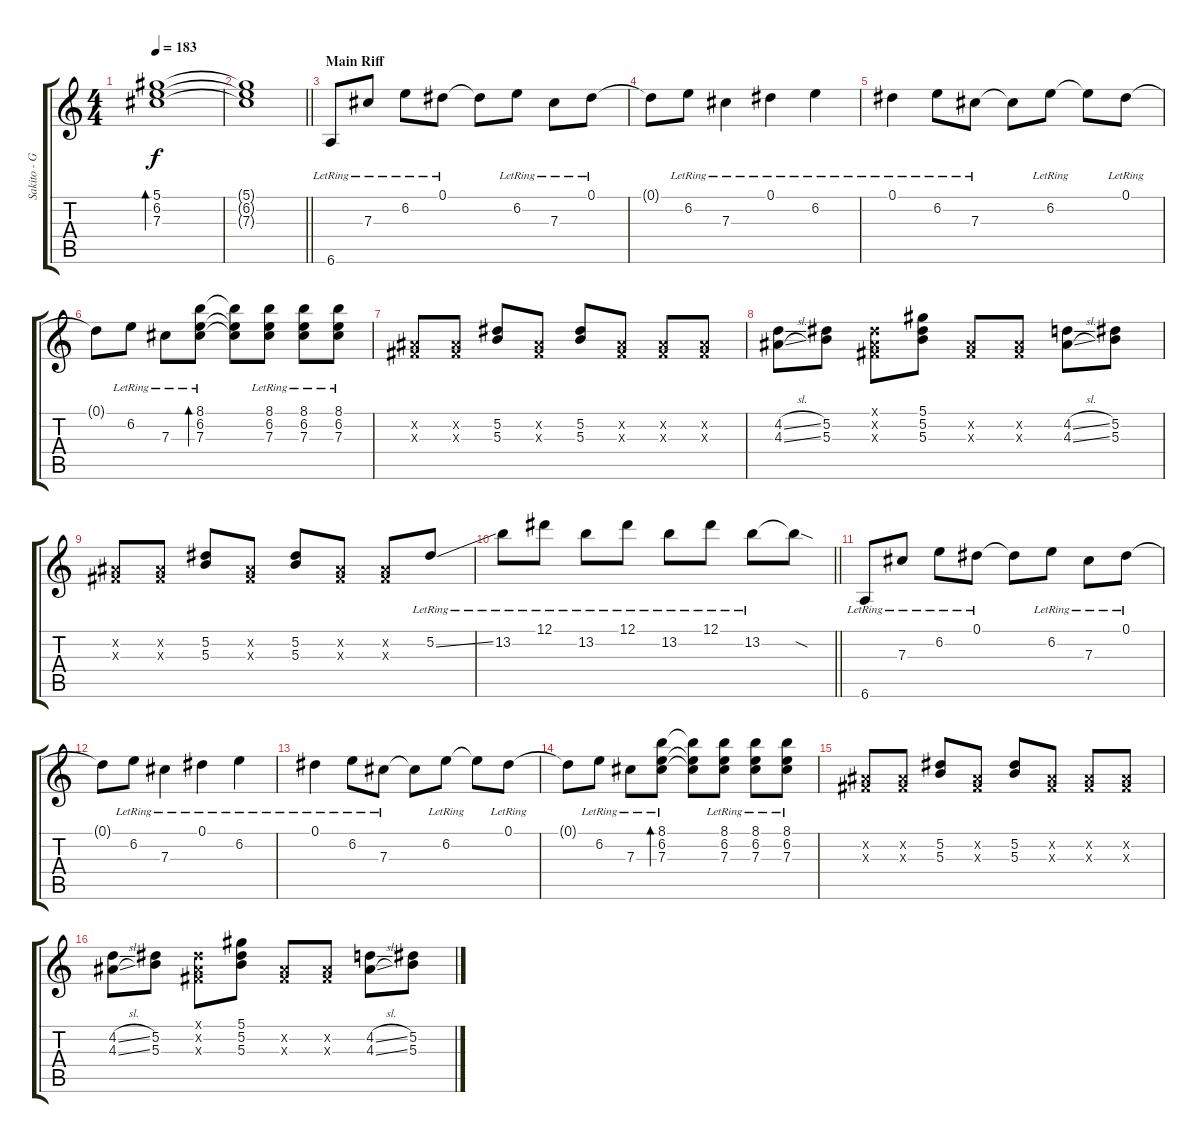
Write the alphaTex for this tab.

\track ("Sakito - Guitar 1" "Sakito - G") {instrument electricguitarjazz}
\staff {score tabs}
\tuning (Eb4 Bb3 Gb3 Db3 Ab2 Eb2) {hide}
\ts (4 4)
\tempo 183
\clef g2
\ks c
(5.1 6.2 7.3).1{bd 480 dy f} |
\barLineRight lightlight
(5.1{t} 6.2{t} 7.3{t}).1 |
\section ("" "Main Riff")
6.6{lr}.8 7.3{lr}.8 6.2{lr}.8 0.1{lr}.8 0.1{t}.8 6.2{lr}.8 7.3{lr}.8 0.1{lr}.8 |
0.1{t}.8 6.2{lr}.8 7.3{lr}.4 0.1{lr}.4 6.2{lr}.4 |
0.1{lr}.4 6.2{lr}.8 7.3{lr}.8 7.3{t}.8 6.2{lr}.8 6.2{t}.8 0.1{lr}.8 |
0.1{t}.8 6.2{lr}.8 7.3{lr}.8 (8.1{lr} 6.2{lr} 7.3{lr}).8{bd 60} (8.1{t} 6.2{t} 7.3{t}).8 (8.1{lr} 6.2{lr} 7.3{lr}).8 (8.1{lr} 6.2{lr} 7.3{lr}).8 (8.1{lr} 6.2{lr} 7.3{lr}).8 |
(0.2{x} 0.3{x}).8 (0.2{x} 0.3{x}).8 (5.2 5.3).8 (0.2{x} 0.3{x}).8 (5.2 5.3).8 (0.2{x} 0.3{x}).8 (0.2{x} 0.3{x}).8 (0.2{x} 0.3{x}).8 |
(4.2{sl} 4.3{sl}).8 (5.2 5.3).8 (0.1{x} 0.2{x} 0.3{x}).8 (5.1 5.2 5.3).8 (0.2{x} 0.3{x}).8 (0.2{x} 0.3{x}).8 (4.2{sl} 4.3{sl}).8 (5.2 5.3).8 |
(0.2{x} 0.3{x}).8 (0.2{x} 0.3{x}).8 (5.2 5.3).8 (0.2{x} 0.3{x}).8 (5.2 5.3).8 (0.2{x} 0.3{x}).8 (0.2{x} 0.3{x}).8 5.2{ss lr}.8 |
\barLineRight lightlight
13.2{lr}.8 12.1{lr}.8 13.2{lr}.8 12.1{lr}.8 13.2{lr}.8 12.1{lr}.8 13.2{lr}.8 13.2{sod t}.8 |
\section ("" "")
6.6{lr}.8 7.3{lr}.8 6.2{lr}.8 0.1{lr}.8 0.1{t}.8 6.2{lr}.8 7.3{lr}.8 0.1{lr}.8 |
0.1{t}.8 6.2{lr}.8 7.3{lr}.4 0.1{lr}.4 6.2{lr}.4 |
0.1{lr}.4 6.2{lr}.8 7.3{lr}.8 7.3{t}.8 6.2{lr}.8 6.2{t}.8 0.1{lr}.8 |
0.1{t}.8 6.2{lr}.8 7.3{lr}.8 (8.1{lr} 6.2{lr} 7.3{lr}).8{bd 60} (8.1{t} 6.2{t} 7.3{t}).8 (8.1{lr} 6.2{lr} 7.3{lr}).8 (8.1{lr} 6.2{lr} 7.3{lr}).8 (8.1{lr} 6.2{lr} 7.3{lr}).8 |
(0.2{x} 0.3{x}).8 (0.2{x} 0.3{x}).8 (5.2 5.3).8 (0.2{x} 0.3{x}).8 (5.2 5.3).8 (0.2{x} 0.3{x}).8 (0.2{x} 0.3{x}).8 (0.2{x} 0.3{x}).8 |
(4.2{sl} 4.3{sl}).8 (5.2 5.3).8 (0.1{x} 0.2{x} 0.3{x}).8 (5.1 5.2 5.3).8 (0.2{x} 0.3{x}).8 (0.2{x} 0.3{x}).8 (4.2{sl} 4.3{sl}).8 (5.2 5.3).8
